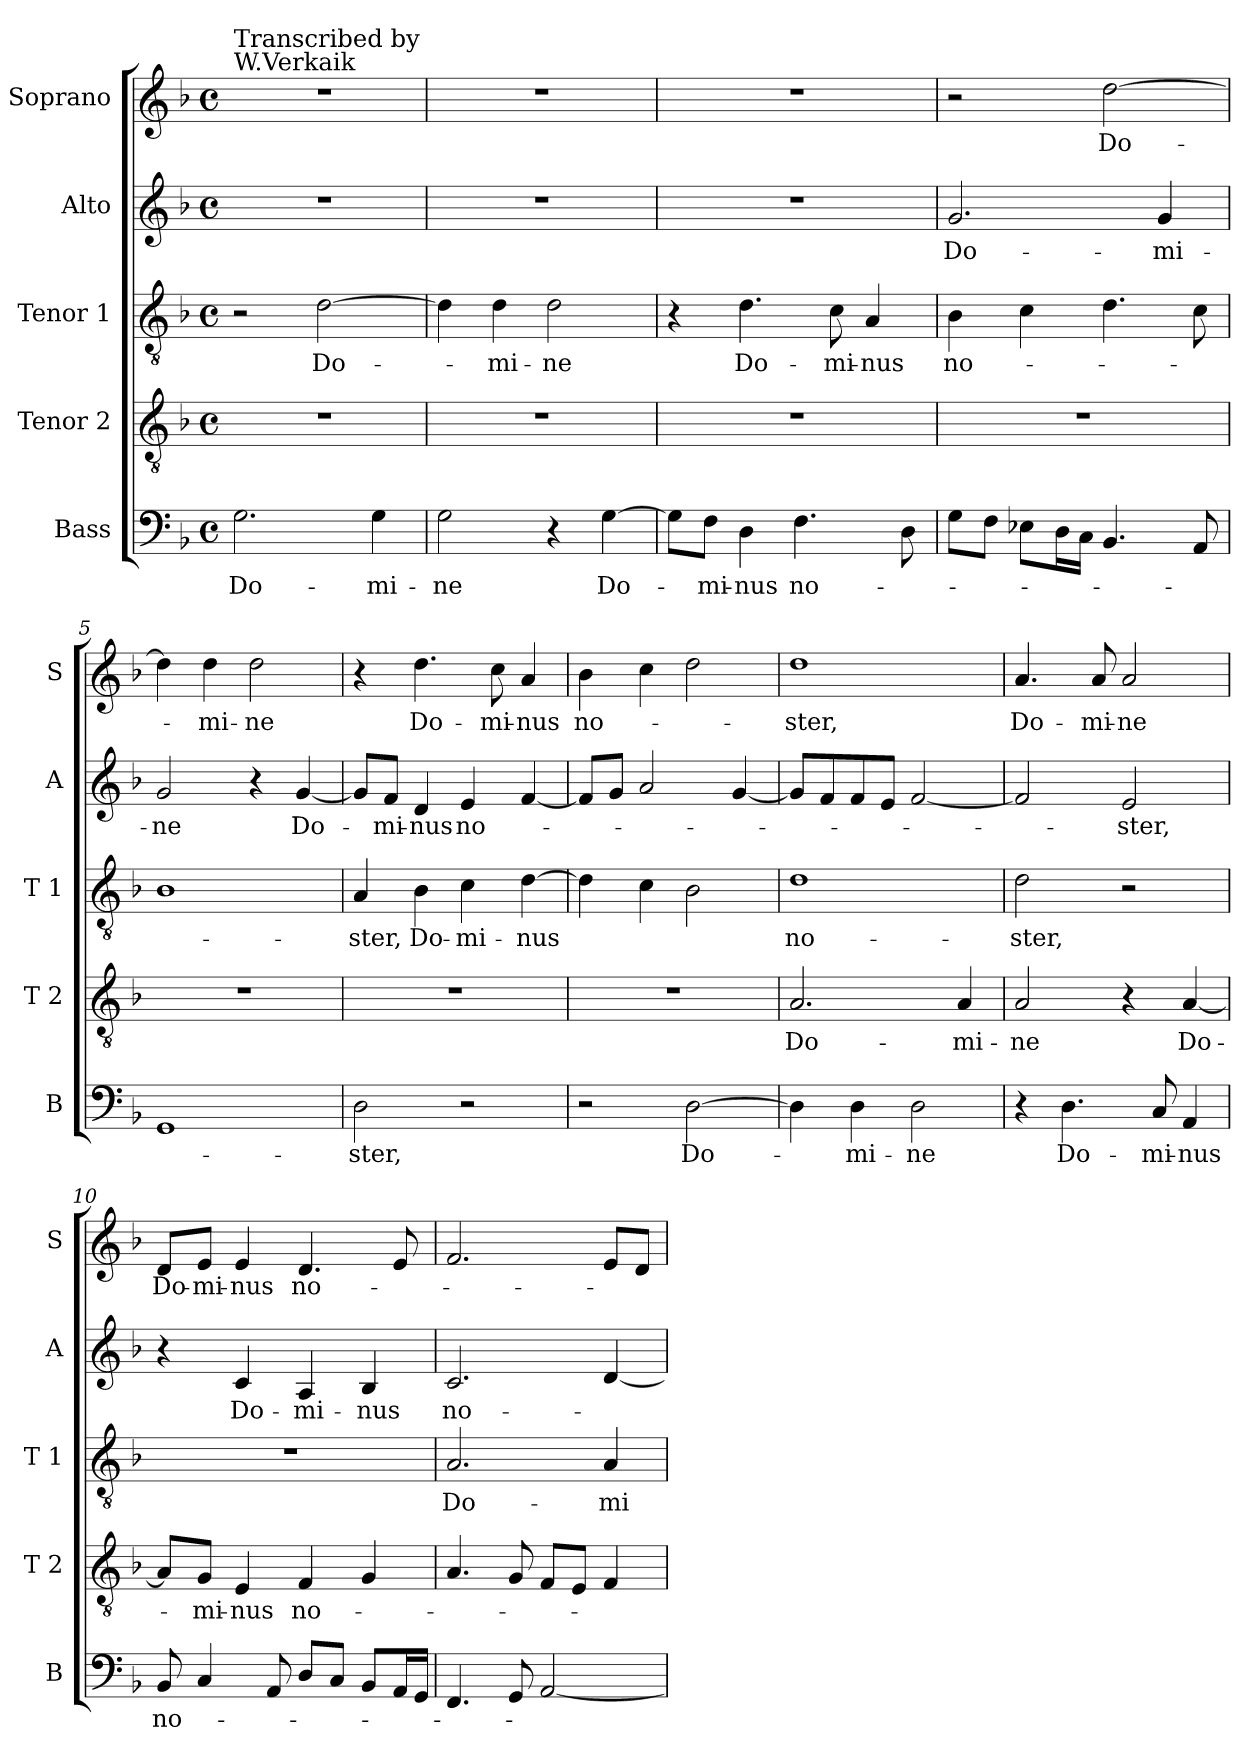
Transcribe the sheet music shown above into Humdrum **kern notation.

**kern	**text	**kern	**text	**kern	**text	**kern	**text	**kern	**text
*part5	*part5	*part4	*part4	*part3	*part3	*part2	*part2	*part1	*part1
*staff5	*staff5	*staff4	*staff4	*staff3	*staff3	*staff2	*staff2	*staff1	*staff1
*I"Bass	*	*I"Tenor 2	*	*I"Tenor 1	*	*I"Alto	*	*I"Soprano	*
*I'B	*	*I'T 2	*	*I'T 1	*	*I'A	*	*I'S	*
*clefF4	*	*clefGv2	*	*clefGv2	*	*clefG2	*	*clefG2	*
*k[b-]	*	*k[b-]	*	*k[b-]	*	*k[b-]	*	*k[b-]	*
*F:	*	*F:	*	*F:	*	*F:	*	*F:	*
*M4/4	*	*M4/4	*	*M4/4	*	*M4/4	*	*M4/4	*
*met(c)	*	*met(c)	*	*met(c)	*	*met(c)	*	*met(c)	*
=1	=1	=1	=1	=1	=1	=1	=1	=1	=1
!	!	!	!	!	!	!	!	!LO:TX:a:t=Transcribed by \nW.Verkaik	!
2.G\	Do-	1r	.	2r	.	1r	.	1r	.
.	.	.	.	[2d\	Do-	.	.	.	.
4G\	-mi-	.	.	.	.	.	.	.	.
=2	=2	=2	=2	=2	=2	=2	=2	=2	=2
2G\	-ne	1r	.	4d\]	.	1r	.	1r	.
.	.	.	.	4d\	-mi-	.	.	.	.
4r	.	.	.	2d\	-ne	.	.	.	.
[4G\	Do-	.	.	.	.	.	.	.	.
=3	=3	=3	=3	=3	=3	=3	=3	=3	=3
8G\L]	.	1r	.	4r	.	1r	.	1r	.
8F\J	-mi-	.	.	.	.	.	.	.	.
4D\	-nus	.	.	4.d\	Do-	.	.	.	.
4.F\	no-	.	.	.	.	.	.	.	.
.	.	.	.	8c\	-mi-	.	.	.	.
.	.	.	.	4A/	-nus	.	.	.	.
8D\	.	.	.	.	.	.	.	.	.
=4	=4	=4	=4	=4	=4	=4	=4	=4	=4
8G\L	.	1r	.	4B-\	no-	2.g/	Do-	2r	.
8F\J	.	.	.	.	.	.	.	.	.
8E-X\L	.	.	.	4c\	.	.	.	.	.
16D\L	.	.	.	.	.	.	.	.	.
16C\JJ	.	.	.	.	.	.	.	.	.
4.BB-/	.	.	.	4.d\	.	.	.	[2dd\	Do-
.	.	.	.	.	.	4g/	-mi-	.	.
8AA/	.	.	.	8c\	.	.	.	.	.
!!LO:LB:g=z
=5	=5	=5	=5	=5	=5	=5	=5	=5	=5
1GG	.	1r	.	1B-	.	2g/	-ne	4dd\]	.
.	.	.	.	.	.	.	.	4dd\	-mi-
.	.	.	.	.	.	4r	.	2dd\	-ne
.	.	.	.	.	.	[4g/	Do-	.	.
=6	=6	=6	=6	=6	=6	=6	=6	=6	=6
2D\	-ster,	1r	.	4A/	-ster,	8g/L]	.	4r	.
.	.	.	.	.	.	8f/J	-mi-	.	.
.	.	.	.	4B-\	Do-	4d/	-nus	4.dd\	Do-
2r	.	.	.	4c\	-mi-	4e/	no-	.	.
.	.	.	.	.	.	.	.	8cc\	-mi-
.	.	.	.	[4d\	-nus	[4f/	.	4a/	-nus
=7	=7	=7	=7	=7	=7	=7	=7	=7	=7
2r	.	1r	.	4d\]	.	8f/L]	.	4b-\	no-
.	.	.	.	.	.	8g/J	.	.	.
.	.	.	.	4c\	.	2a/	.	4cc\	.
[2D\	Do-	.	.	2B-\	.	.	.	2dd\	.
.	.	.	.	.	.	[4g/	.	.	.
=8	=8	=8	=8	=8	=8	=8	=8	=8	=8
4D\]	.	2.A/	Do-	1d	no-	8g/L]	.	1dd	-ster,
.	.	.	.	.	.	8f/	.	.	.
4D\	-mi-	.	.	.	.	8f/	.	.	.
.	.	.	.	.	.	8e/J	.	.	.
2D\	-ne	.	.	.	.	[2f/	.	.	.
.	.	4A/	-mi-	.	.	.	.	.	.
=9	=9	=9	=9	=9	=9	=9	=9	=9	=9
4r	.	2A/	-ne	2d\	-ster,	2f/]	.	4.a/	Do-
4.D\	Do-	.	.	.	.	.	.	.	.
.	.	.	.	.	.	.	.	8a/	-mi-
.	.	4r	.	2r	.	2e/	-ster,	2a/	-ne
8C/	-mi-	.	.	.	.	.	.	.	.
4AA/	-nus	[4A/	Do-	.	.	.	.	.	.
!!LO:PB:g=z
=10	=10	=10	=10	=10	=10	=10	=10	=10	=10
8BB-/	no-	8A/L]	.	1r	.	4r	.	8d/L	Do-
4C/	.	8G/J	-mi-	.	.	.	.	8e/J	-mi-
.	.	4E/	-nus	.	.	4c/	Do-	4e/	-nus
8AA/	.	.	.	.	.	.	.	.	.
8D/L	.	4F/	no-	.	.	4A/	-mi-	4.d/	no-
8C/J	.	.	.	.	.	.	.	.	.
8BB-/L	.	4G/	.	.	.	4B-/	-nus	.	.
16AA/L	.	.	.	.	.	.	.	8e/	.
16GG/JJ	.	.	.	.	.	.	.	.	.
=11	=11	=11	=11	=11	=11	=11	=11	=11	=11
4.FF/	.	4.A/	.	2.A/	Do-	2.c/	no-	2.f/	.
8GG/	.	8G/	.	.	.	.	.	.	.
[2AA/	.	8F/L	.	.	.	.	.	.	.
.	.	8E/J	.	.	.	.	.	.	.
.	.	4F/	.	4A/	-mi-	[4d/	.	8e/L	.
.	.	.	.	.	.	.	.	8d/J	.
=	=	=	=	=	=	=	=	=	=
*-	*-	*-	*-	*-	*-	*-	*-	*-	*-
